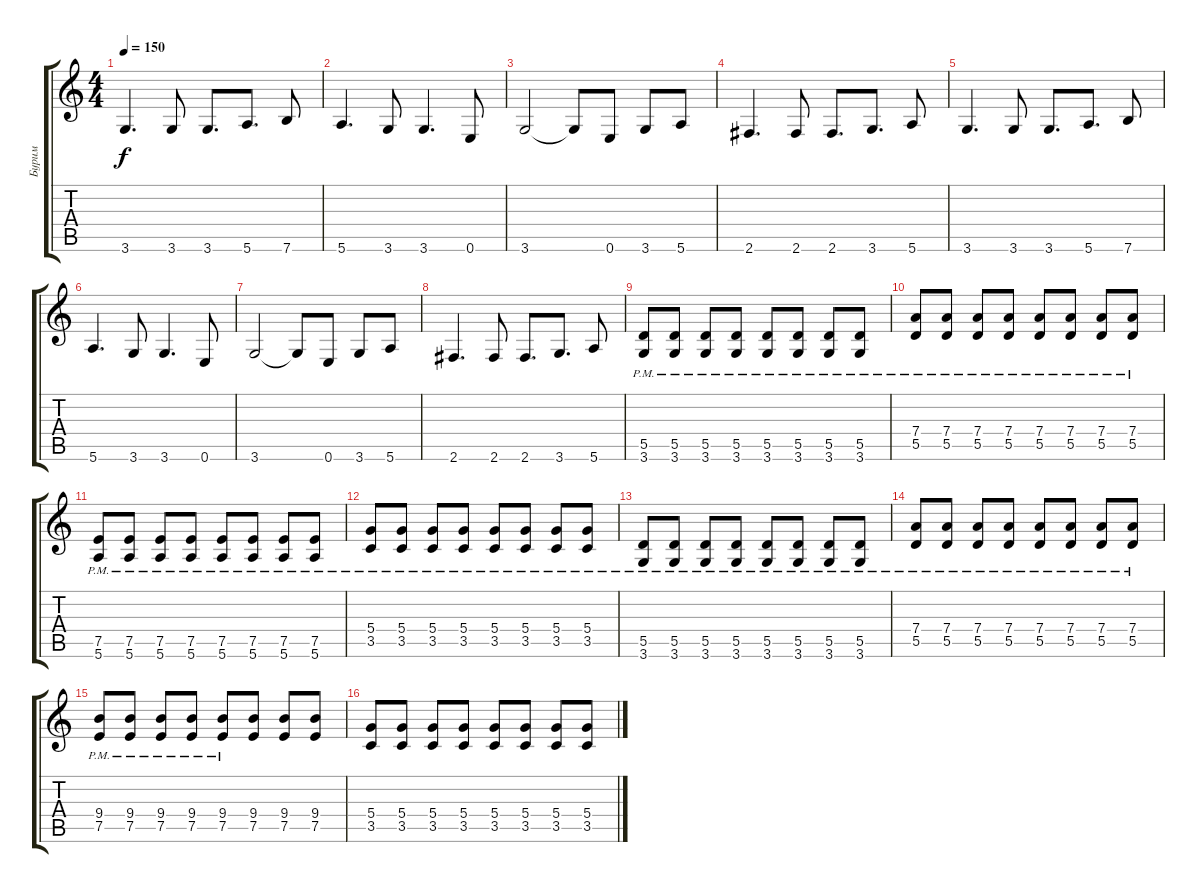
\track ("Бурим" "Бурим") {instrument distortionguitar}
\staff {score tabs}
\tuning (E4 B3 G3 D3 A2 E2) {hide}
\ts (4 4)
\tempo 150
\clef g2
\ks c
3.6.4{d dy f} 3.6.8 3.6.8{d} 5.6.8{d} 7.6.8 |
5.6.4{d} 3.6.8 3.6.4{d} 0.6.8 |
3.6.2 3.6{t}.8 0.6.8 3.6.8 5.6.8 |
2.6.4{d} 2.6.8 2.6.8{d} 3.6.8{d} 5.6.8 |
3.6.4{d} 3.6.8 3.6.8{d} 5.6.8{d} 7.6.8 |
5.6.4{d} 3.6.8 3.6.4{d} 0.6.8 |
3.6.2 3.6{t}.8 0.6.8 3.6.8 5.6.8 |
2.6.4{d} 2.6.8 2.6.8{d} 3.6.8{d} 5.6.8 |
(5.5{pm} 3.6{pm}).8 (5.5{pm} 3.6{pm}).8 (5.5{pm} 3.6{pm}).8 (5.5{pm} 3.6{pm}).8 (5.5{pm} 3.6{pm}).8 (5.5{pm} 3.6{pm}).8 (5.5{pm} 3.6{pm}).8 (5.5{pm} 3.6{pm}).8 |
(7.4{pm} 5.5{pm}).8 (7.4{pm} 5.5{pm}).8 (7.4{pm} 5.5{pm}).8 (7.4{pm} 5.5{pm}).8 (7.4{pm} 5.5{pm}).8 (7.4{pm} 5.5{pm}).8 (7.4{pm} 5.5{pm}).8 (7.4{pm} 5.5{pm}).8 |
(7.5{pm} 5.6{pm}).8 (7.5{pm} 5.6{pm}).8 (7.5{pm} 5.6{pm}).8 (7.5{pm} 5.6{pm}).8 (7.5{pm} 5.6{pm}).8 (7.5{pm} 5.6{pm}).8 (7.5{pm} 5.6{pm}).8 (7.5{pm} 5.6{pm}).8 |
(5.4{pm} 3.5{pm}).8 (5.4{pm} 3.5{pm}).8 (5.4{pm} 3.5{pm}).8 (5.4{pm} 3.5{pm}).8 (5.4{pm} 3.5{pm}).8 (5.4{pm} 3.5{pm}).8 (5.4{pm} 3.5{pm}).8 (5.4{pm} 3.5{pm}).8 |
(5.5{pm} 3.6{pm}).8 (5.5{pm} 3.6{pm}).8 (5.5{pm} 3.6{pm}).8 (5.5{pm} 3.6{pm}).8 (5.5{pm} 3.6{pm}).8 (5.5{pm} 3.6{pm}).8 (5.5{pm} 3.6{pm}).8 (5.5{pm} 3.6{pm}).8 |
(7.4{pm} 5.5{pm}).8 (7.4{pm} 5.5{pm}).8 (7.4{pm} 5.5{pm}).8 (7.4{pm} 5.5{pm}).8 (7.4{pm} 5.5{pm}).8 (7.4{pm} 5.5{pm}).8 (7.4{pm} 5.5{pm}).8 (7.4{pm} 5.5{pm}).8 |
(9.4{pm} 7.5{pm}).8 (9.4{pm} 7.5{pm}).8 (9.4{pm} 7.5{pm}).8 (9.4{pm} 7.5{pm}).8 (9.4{pm} 7.5{pm}).8 (9.4 7.5).8 (9.4 7.5).8 (9.4 7.5).8 |
(5.4 3.5).8 (5.4 3.5).8 (5.4 3.5).8 (5.4 3.5).8 (5.4 3.5).8 (5.4 3.5).8 (5.4 3.5).8 (5.4 3.5).8
